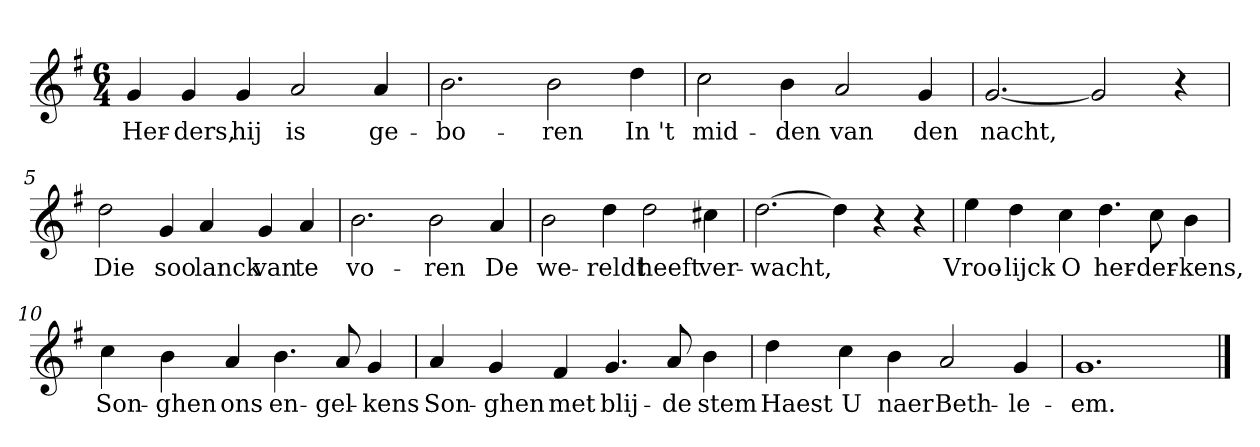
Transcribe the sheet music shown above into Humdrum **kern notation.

**kern	**text
*part1	*part1
*staff1	*staff1
*clefG2	*
*k[f#]	*
*G:	*
*M6/4	*
*MM120	*
=1	=1
4g	Her-
4g	-ders,
4g	hij
2a	is
4a	ge-
=2	=2
2.b	-bo-
2b	-ren
4dd	In 't
=3	=3
2cc	mid-
4b	-den
2a	van
4g	den
=4	=4
[2.g	nacht,
2g]	.
4r	.
=5	=5
2dd	Die
4g	soo
4a	lanck
4g	van
4a	te
=6	=6
2.b	vo-
2b	-ren
4a	De
=7	=7
2b	we-
4dd	-reldt
2dd	heeft
4cc#X	ver-
=8	=8
[2.dd	-wacht,
4dd]	.
4r	.
4r	.
=9	=9
4ee	Vroo-
4dd	-lijck
4cc	O
4.dd	her-
8cc	-der-
4b	-kens,
=10	=10
4cc	Son-
4b	-ghen
4a	ons
4.b	en-
8a	-gel-
4g	-kens
=11	=11
4a	Son-
4g	-ghen
4f#	met
4.g	blij-
8a	-de
4b	stem
=12	=12
4dd	Haest
4cc	U
4b	naer
2a	Beth-
4g	-le-
=13	=13
1.g	-em.
==	==
*-	*-
